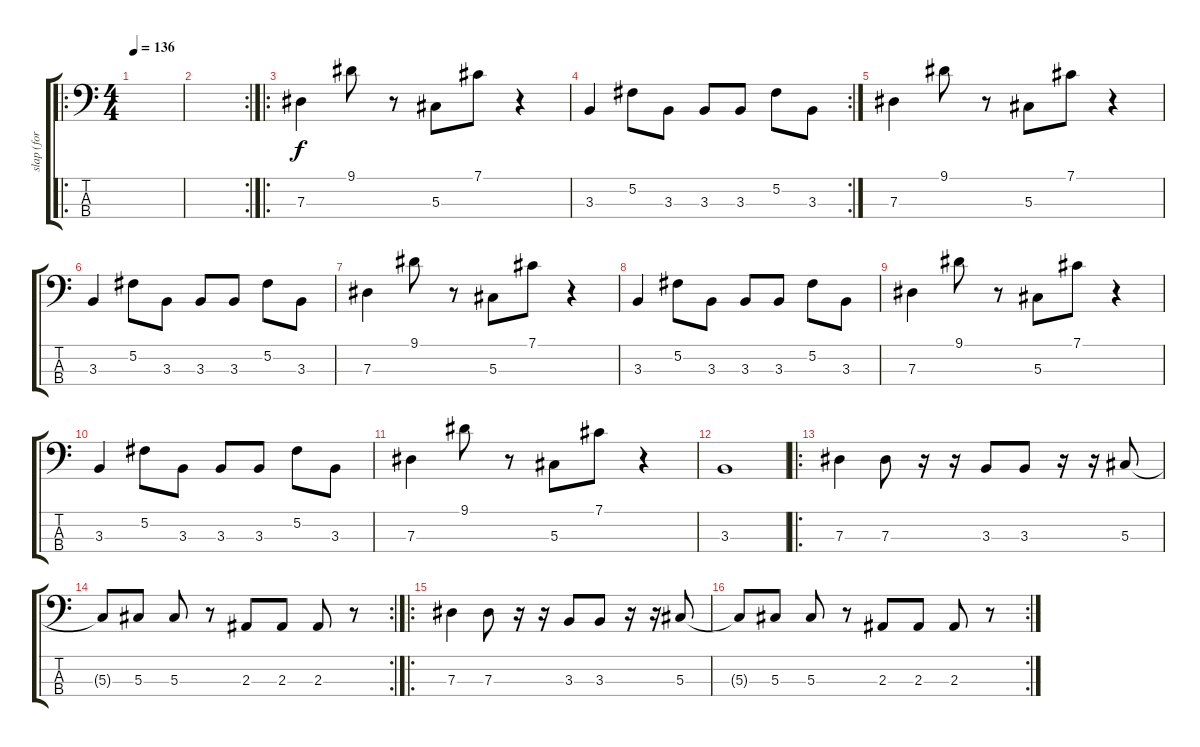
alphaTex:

\track ("slap (for midi)" "slap (for ") {instrument slapbass1}
\staff {score tabs}
\tuning (Gb2 Db2 Ab1 Eb1) {hide}
\ro
\ts (4 4)
\tempo 136
\clef f4
\ks c
|
\rc 2
|
\ro
7.3.4 9.1.8 r.8 5.3.8 7.1.8 r.4 |
\rc 2
3.3.4 5.2.8 3.3.8 3.3.8 3.3.8 5.2.8 3.3.8 |
7.3.4 9.1.8 r.8 5.3.8 7.1.8 r.4 |
3.3.4 5.2.8 3.3.8 3.3.8 3.3.8 5.2.8 3.3.8 |
7.3.4 9.1.8 r.8 5.3.8 7.1.8 r.4 |
3.3.4 5.2.8 3.3.8 3.3.8 3.3.8 5.2.8 3.3.8 |
7.3.4 9.1.8 r.8 5.3.8 7.1.8 r.4 |
3.3.4 5.2.8 3.3.8 3.3.8 3.3.8 5.2.8 3.3.8 |
7.3.4 9.1.8 r.8 5.3.8 7.1.8 r.4 |
3.3.1 |
\ro
7.3.4 7.3.8 r.16 r.16 3.3.8 3.3.8 r.16 r.16 5.3.8 |
\rc 2
5.3{t}.8 5.3.8 5.3.8 r.8 2.3.8 2.3.8 2.3.8 r.8 |
\ro
7.3.4 7.3.8 r.16 r.16 3.3.8 3.3.8 r.16 r.16 5.3.8 |
\rc 2
5.3{t}.8 5.3.8 5.3.8 r.8 2.3.8 2.3.8 2.3.8 r.8
